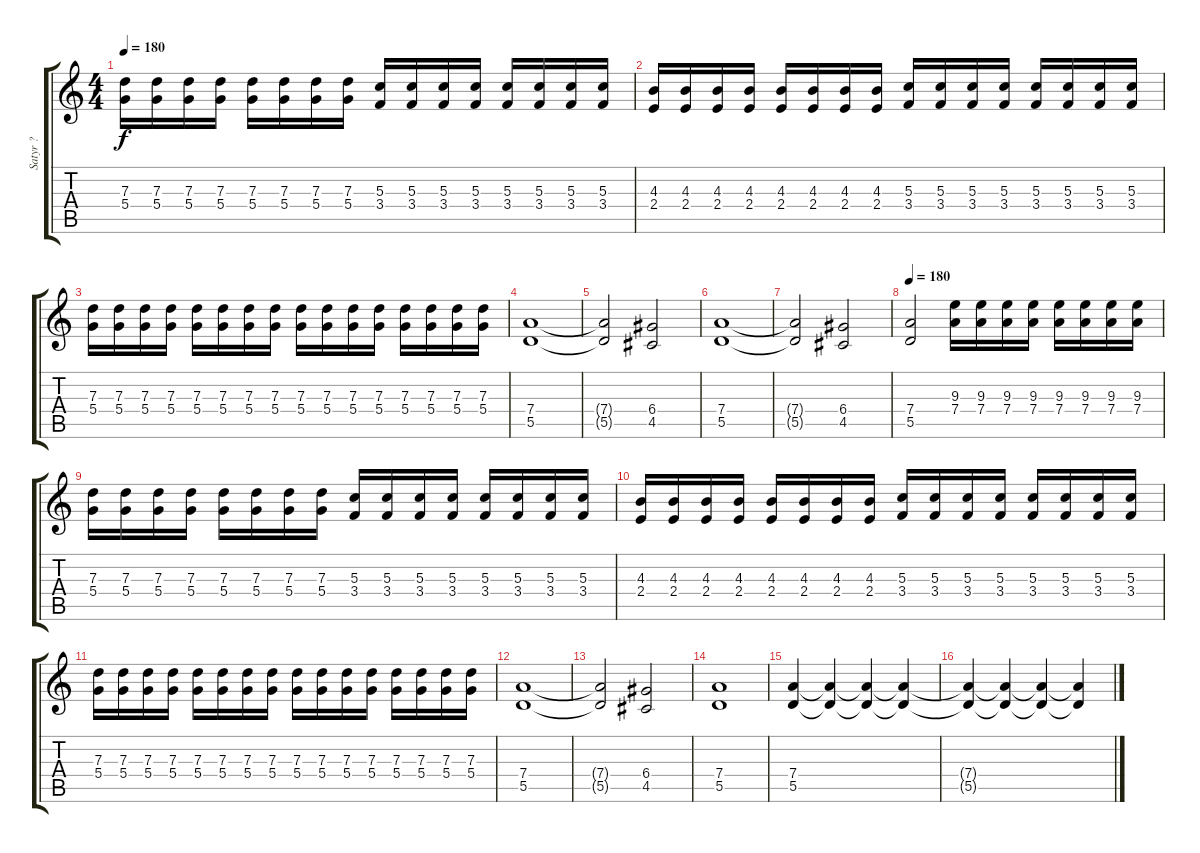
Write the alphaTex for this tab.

\track ("Satyr ?" "Satyr ?") {instrument distortionguitar}
\staff {score tabs}
\tuning (E4 B3 G3 D3 A2 E2) {hide}
\ts (4 4)
\tempo 180
\clef g2
\ks c
(7.3 5.4).16{dy f} (7.3 5.4).16 (7.3 5.4).16 (7.3 5.4).16 (7.3 5.4).16 (7.3 5.4).16 (7.3 5.4).16 (7.3 5.4).16 (5.3 3.4).16 (5.3 3.4).16 (5.3 3.4).16 (5.3 3.4).16 (5.3 3.4).16 (5.3 3.4).16 (5.3 3.4).16 (5.3 3.4).16 |
(4.3 2.4).16 (4.3 2.4).16 (4.3 2.4).16 (4.3 2.4).16 (4.3 2.4).16 (4.3 2.4).16 (4.3 2.4).16 (4.3 2.4).16 (5.3 3.4).16 (5.3 3.4).16 (5.3 3.4).16 (5.3 3.4).16 (5.3 3.4).16 (5.3 3.4).16 (5.3 3.4).16 (5.3 3.4).16 |
(7.3 5.4).16 (7.3 5.4).16 (7.3 5.4).16 (7.3 5.4).16 (7.3 5.4).16 (7.3 5.4).16 (7.3 5.4).16 (7.3 5.4).16 (7.3 5.4).16 (7.3 5.4).16 (7.3 5.4).16 (7.3 5.4).16 (7.3 5.4).16 (7.3 5.4).16 (7.3 5.4).16 (7.3 5.4).16 |
(7.4 5.5).1 |
(7.4{t} 5.5{t}).2 (6.4 4.5).2 |
(7.4 5.5).1 |
(7.4{t} 5.5{t}).2 (6.4 4.5).2 |
\tempo 180
(7.4 5.5).2 (9.3 7.4).16 (9.3 7.4).16 (9.3 7.4).16 (9.3 7.4).16 (9.3 7.4).16 (9.3 7.4).16 (9.3 7.4).16 (9.3 7.4).16 |
(7.3 5.4).16 (7.3 5.4).16 (7.3 5.4).16 (7.3 5.4).16 (7.3 5.4).16 (7.3 5.4).16 (7.3 5.4).16 (7.3 5.4).16 (5.3 3.4).16 (5.3 3.4).16 (5.3 3.4).16 (5.3 3.4).16 (5.3 3.4).16 (5.3 3.4).16 (5.3 3.4).16 (5.3 3.4).16 |
(4.3 2.4).16 (4.3 2.4).16 (4.3 2.4).16 (4.3 2.4).16 (4.3 2.4).16 (4.3 2.4).16 (4.3 2.4).16 (4.3 2.4).16 (5.3 3.4).16 (5.3 3.4).16 (5.3 3.4).16 (5.3 3.4).16 (5.3 3.4).16 (5.3 3.4).16 (5.3 3.4).16 (5.3 3.4).16 |
(7.3 5.4).16 (7.3 5.4).16 (7.3 5.4).16 (7.3 5.4).16 (7.3 5.4).16 (7.3 5.4).16 (7.3 5.4).16 (7.3 5.4).16 (7.3 5.4).16 (7.3 5.4).16 (7.3 5.4).16 (7.3 5.4).16 (7.3 5.4).16 (7.3 5.4).16 (7.3 5.4).16 (7.3 5.4).16 |
(7.4 5.5).1 |
(7.4{t} 5.5{t}).2 (6.4 4.5).2 |
(7.4 5.5).1 |
(7.4 5.5).4{volume 11} (7.4{t} 5.5{t}).4{volume 9} (7.4{t} 5.5{t}).4{volume 7} (7.4{t} 5.5{t}).4{volume 5} |
(7.4{t} 5.5{t}).4{volume 3} (7.4{t} 5.5{t}).4{volume 2} (7.4{t} 5.5{t}).4{volume 1} (7.4{t} 5.5{t}).4{volume 0}
